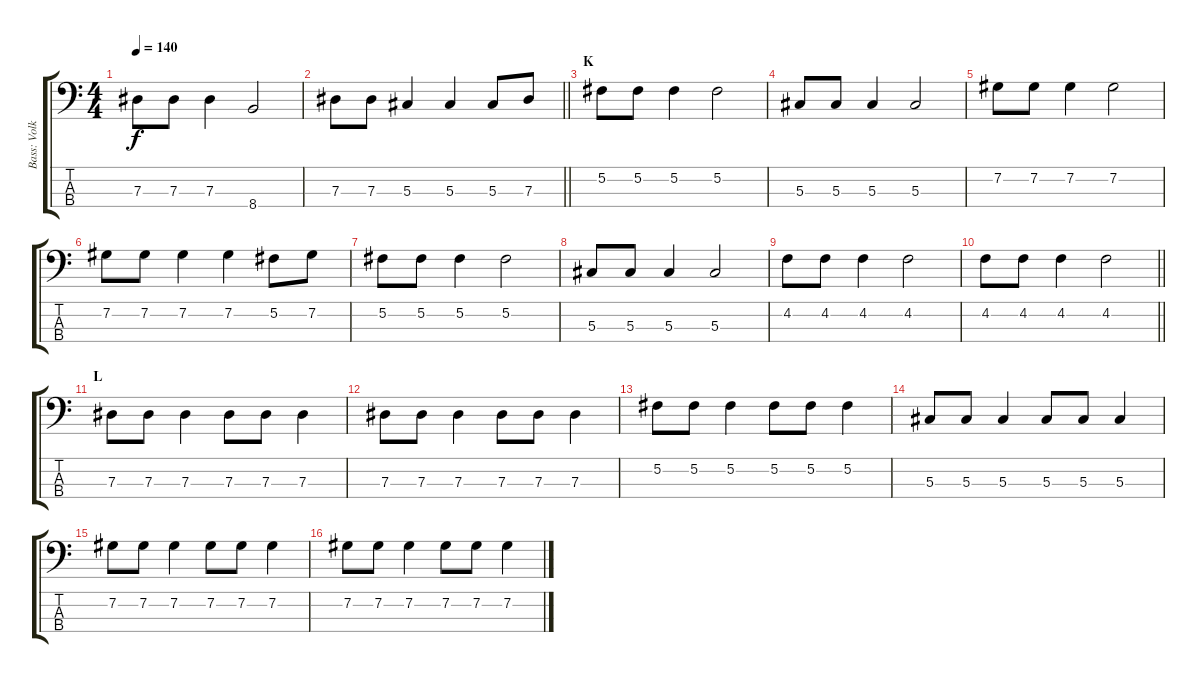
\track ("Bass: Volker" "Bass: Volk") {instrument electricbassfinger}
\staff {score tabs}
\tuning (Gb2 Db2 Ab1 Eb1) {hide}
\ts (4 4)
\tempo 140
\clef f4
\ks c
7.3.8{dy f} 7.3.8 7.3.4 8.4.2 |
\barLineRight lightlight
7.3.8 7.3.8 5.3.4 5.3.4 5.3.8 7.3.8 |
\section ("" "K")
5.2.8 5.2.8 5.2.4 5.2.2 |
5.3.8 5.3.8 5.3.4 5.3.2 |
7.2.8 7.2.8 7.2.4 7.2.2 |
7.2.8 7.2.8 7.2.4 7.2.4 5.2.8 7.2.8 |
5.2.8 5.2.8 5.2.4 5.2.2 |
5.3.8 5.3.8 5.3.4 5.3.2 |
4.2.8 4.2.8 4.2.4 4.2.2 |
\barLineRight lightlight
4.2.8 4.2.8 4.2.4 4.2.2 |
\section ("" "L")
7.3.8 7.3.8 7.3.4 7.3.8 7.3.8 7.3.4 |
7.3.8 7.3.8 7.3.4 7.3.8 7.3.8 7.3.4 |
5.2.8 5.2.8 5.2.4 5.2.8 5.2.8 5.2.4 |
5.3.8 5.3.8 5.3.4 5.3.8 5.3.8 5.3.4 |
7.2.8 7.2.8 7.2.4 7.2.8 7.2.8 7.2.4 |
7.2.8 7.2.8 7.2.4 7.2.8 7.2.8 7.2.4
